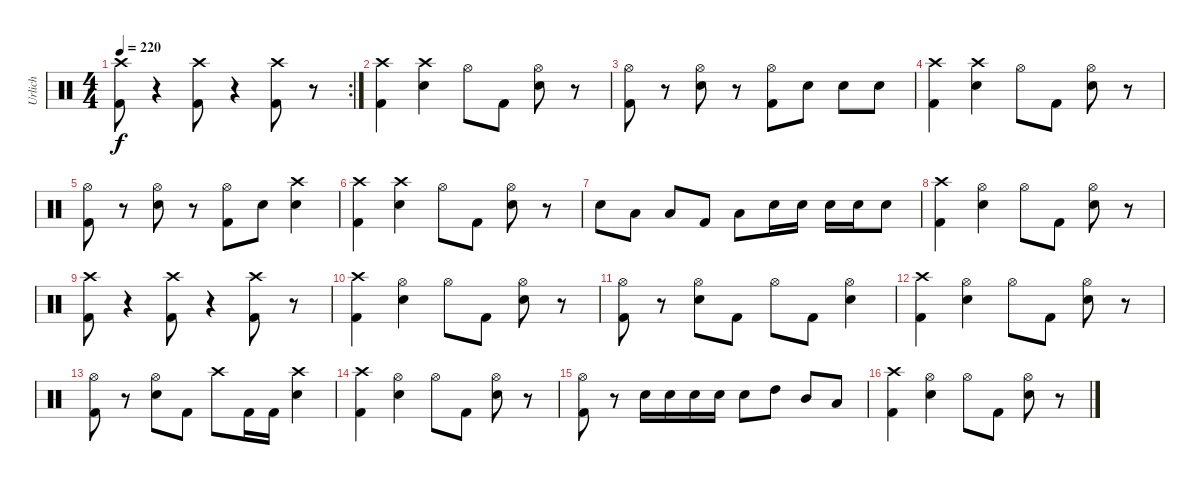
\track ("Urlich" "Urlich") {instrument percussion}
\staff {score}
\articulation defaults
\rc 2
\ts (4 4)
\tempo 220
\clef neutral
\ks c
("Crash high (hit)" "Kick (hit) 2").8{dy f} r.4 ("Crash high (hit)" "Kick (hit) 2").8 r.4 ("Crash high (hit)" "Kick (hit) 2").8 r.8 |
("Crash high (hit)" "Kick (hit) 2").4 ("Crash high (hit)" "Snare (hit) 2").4 "Hi-Hat (open)".8 "Kick (hit) 2".8 ("Hi-Hat (open)" "Snare (hit) 2").8 r.8 |
("Hi-Hat (open)" "Kick (hit) 2").8 r.8 ("Hi-Hat (open)" "Snare (hit) 2").8 r.8 ("Hi-Hat (open)" "Kick (hit) 2").8 "Snare (hit) 2".8 "Snare (hit) 2".8 "Snare (hit) 2".8 |
("Crash high (hit)" "Kick (hit) 2").4 ("Crash high (hit)" "Snare (hit) 2").4 "Hi-Hat (open)".8 "Kick (hit) 2".8 ("Hi-Hat (open)" "Snare (hit) 2").8 r.8 |
("Hi-Hat (open)" "Kick (hit) 2").8 r.8 ("Hi-Hat (open)" "Snare (hit) 2").8 r.8 ("Hi-Hat (open)" "Kick (hit) 2").8 "Snare (hit) 2".8 ("Crash high (hit)" "Snare (hit) 2").4 |
("Crash high (hit)" "Kick (hit) 2").4 ("Crash high (hit)" "Snare (hit) 2").4 "Hi-Hat (open)".8 "Kick (hit) 2".8 ("Hi-Hat (open)" "Snare (hit) 2").8 r.8 |
"Snare (hit) 2".8 "Low Tom (hit)".8 "Low Tom (hit)".8 "Kick (hit) 2".8 "Low Tom (hit)".8 "Snare (hit) 2".16 "Snare (hit) 2".16 "Snare (hit) 2".16 "Snare (hit) 2".16 "Snare (hit) 2".8 |
("Crash high (hit)" "Kick (hit) 2").4 ("Hi-Hat (open)" "Snare (hit) 2").4 "Hi-Hat (open)".8 "Kick (hit) 2".8 ("Hi-Hat (open)" "Snare (hit) 2").8 r.8 |
("Crash high (hit)" "Kick (hit) 2").8 r.4 ("Crash high (hit)" "Kick (hit) 2").8 r.4 ("Crash high (hit)" "Kick (hit) 2").8 r.8 |
("Crash high (hit)" "Kick (hit) 2").4 ("Hi-Hat (open)" "Snare (hit) 2").4 "Hi-Hat (open)".8 "Kick (hit) 2".8 ("Hi-Hat (open)" "Snare (hit) 2").8 r.8 |
("Hi-Hat (open)" "Kick (hit) 2").8 r.8 ("Hi-Hat (open)" "Snare (hit) 2").8 "Kick (hit) 2".8 "Hi-Hat (open)".8 "Kick (hit) 2".8 ("Hi-Hat (open)" "Snare (hit) 2").4 |
("Crash high (hit)" "Kick (hit) 2").4 ("Hi-Hat (open)" "Snare (hit) 2").4 "Hi-Hat (open)".8 "Kick (hit) 2".8 ("Hi-Hat (open)" "Snare (hit) 2").8 r.8 |
("Hi-Hat (open)" "Kick (hit) 2").8 r.8 ("Hi-Hat (open)" "Snare (hit) 2").8 "Kick (hit) 2".8 "Crash high (hit)".8 "Kick (hit) 2".16 "Kick (hit) 2".16 ("Crash high (hit)" "Snare (hit) 2").4 |
("Crash high (hit)" "Kick (hit) 2").4 ("Hi-Hat (open)" "Snare (hit) 2").4 "Hi-Hat (open)".8 "Kick (hit) 2".8 ("Hi-Hat (open)" "Snare (hit) 2").8 r.8 |
("Hi-Hat (open)" "Kick (hit) 2").8 r.8 "Snare (hit) 2".16 "Snare (hit) 2".16 "Snare (hit) 2".16 "Snare (hit) 2".16 "Snare (hit) 2".8 "High Tom (hit)".8 "Mid Tom (hit)".8 "Low Tom (hit)".8 |
("Crash high (hit)" "Kick (hit) 2").4 ("Hi-Hat (open)" "Snare (hit) 2").4 "Hi-Hat (open)".8 "Kick (hit) 2".8 ("Hi-Hat (open)" "Snare (hit) 2").8 r.8
